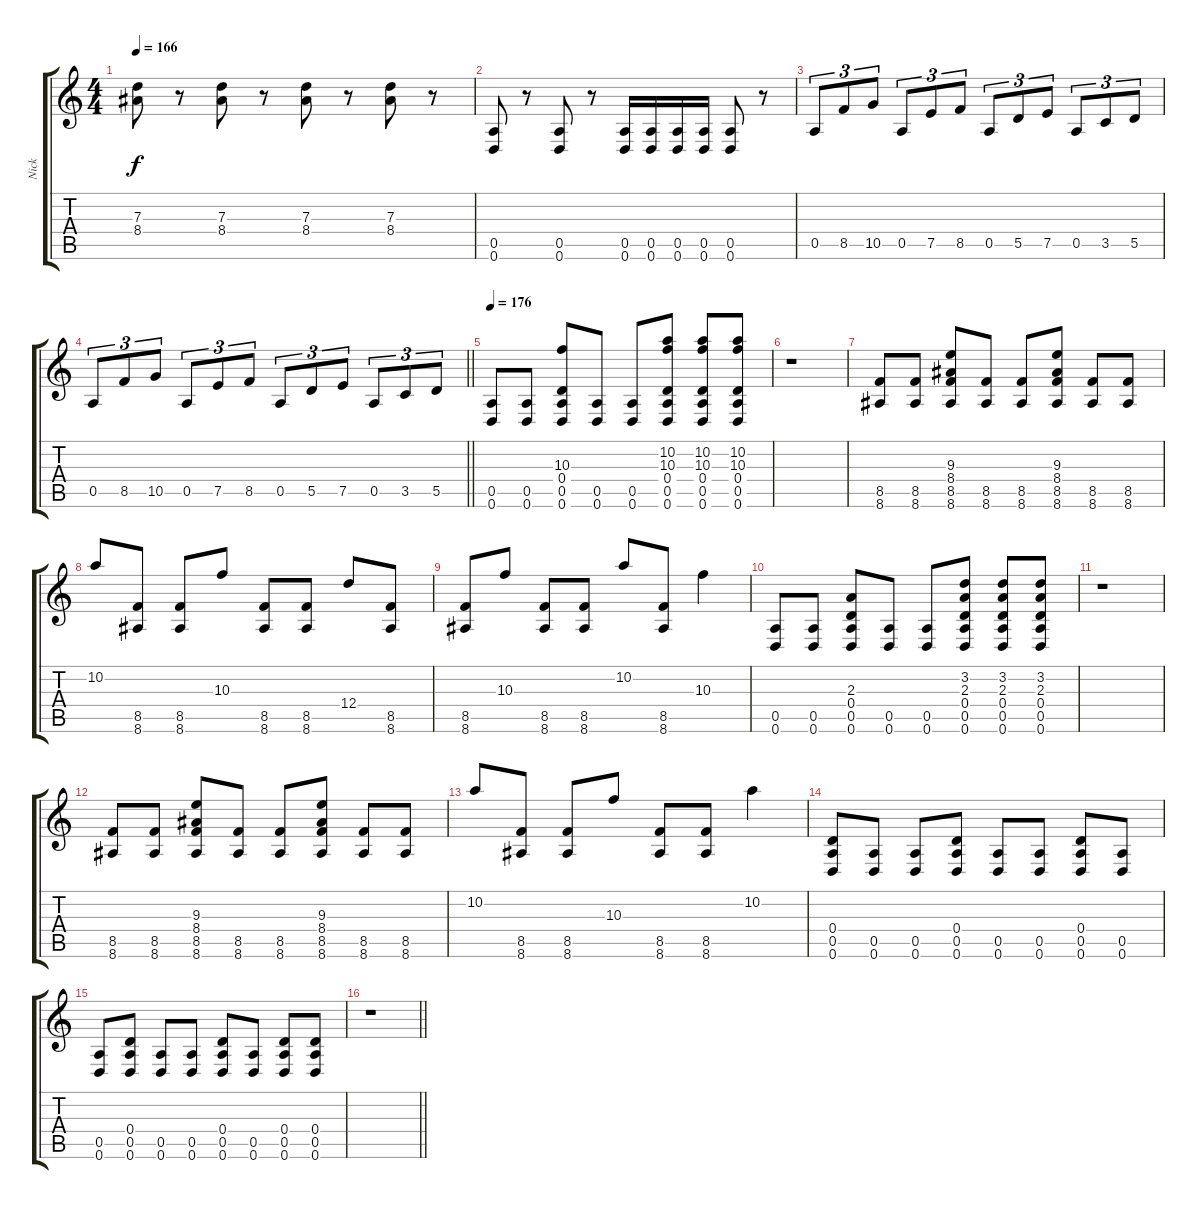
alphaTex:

\track ("Nick" "Nick") {instrument overdrivenguitar}
\staff {score tabs}
\tuning (E4 B3 G3 D3 A2 D2) {hide}
\ts (4 4)
\tempo 166
\clef g2
\ks c
(7.3 8.4).8{dy f} r.8 (7.3 8.4).8 r.8 (7.3 8.4).8 r.8 (7.3 8.4).8 r.8 |
(0.5 0.6).8 r.8 (0.5 0.6).8 r.8 (0.5 0.6).16 (0.5 0.6).16 (0.5 0.6).16 (0.5 0.6).16 (0.5 0.6).8 r.8 |
0.5.8{tu (3 2)} 8.5.8{tu (3 2)} 10.5.8{tu (3 2)} 0.5.8{tu (3 2)} 7.5.8{tu (3 2)} 8.5.8{tu (3 2)} 0.5.8{tu (3 2)} 5.5.8{tu (3 2)} 7.5.8{tu (3 2)} 0.5.8{tu (3 2)} 3.5.8{tu (3 2)} 5.5.8{tu (3 2)} |
\barLineRight lightlight
0.5.8{tu (3 2)} 8.5.8{tu (3 2)} 10.5.8{tu (3 2)} 0.5.8{tu (3 2)} 7.5.8{tu (3 2)} 8.5.8{tu (3 2)} 0.5.8{tu (3 2)} 5.5.8{tu (3 2)} 7.5.8{tu (3 2)} 0.5.8{tu (3 2)} 3.5.8{tu (3 2)} 5.5.8{tu (3 2)} |
\tempo 176
(0.5 0.6).8 (0.5 0.6).8 (10.3 0.4 0.5 0.6).8 (0.5 0.6).8 (0.5 0.6).8 (10.2 10.3 0.4 0.5 0.6).8 (10.2 10.3 0.4 0.5 0.6).8 (10.2 10.3 0.4 0.5 0.6).8 |
r.1 |
(8.5 8.6).8 (8.5 8.6).8 (9.3 8.4 8.5 8.6).8 (8.5 8.6).8 (8.5 8.6).8 (9.3 8.4 8.5 8.6).8 (8.5 8.6).8 (8.5 8.6).8 |
10.2.8 (8.5 8.6).8 (8.5 8.6).8 10.3.8 (8.5 8.6).8 (8.5 8.6).8 12.4.8 (8.5 8.6).8 |
(8.5 8.6).8 10.3.8 (8.5 8.6).8 (8.5 8.6).8 10.2.8 (8.5 8.6).8 10.3.4 |
(0.5 0.6).8 (0.5 0.6).8 (2.3 0.4 0.5 0.6).8 (0.5 0.6).8 (0.5 0.6).8 (3.2 2.3 0.4 0.5 0.6).8 (3.2 2.3 0.4 0.5 0.6).8 (3.2 2.3 0.4 0.5 0.6).8 |
r.1 |
(8.5 8.6).8 (8.5 8.6).8 (9.3 8.4 8.5 8.6).8 (8.5 8.6).8 (8.5 8.6).8 (9.3 8.4 8.5 8.6).8 (8.5 8.6).8 (8.5 8.6).8 |
10.2.8 (8.5 8.6).8 (8.5 8.6).8 10.3.8 (8.5 8.6).8 (8.5 8.6).8 10.2.4 |
(0.4 0.5 0.6).8 (0.5 0.6).8 (0.5 0.6).8 (0.4 0.5 0.6).8 (0.5 0.6).8 (0.5 0.6).8 (0.4 0.5 0.6).8 (0.5 0.6).8 |
(0.5 0.6).8 (0.4 0.5 0.6).8 (0.5 0.6).8 (0.5 0.6).8 (0.4 0.5 0.6).8 (0.5 0.6).8 (0.4 0.5 0.6).8 (0.4 0.5 0.6).8 |
\barLineRight lightlight
r.1
